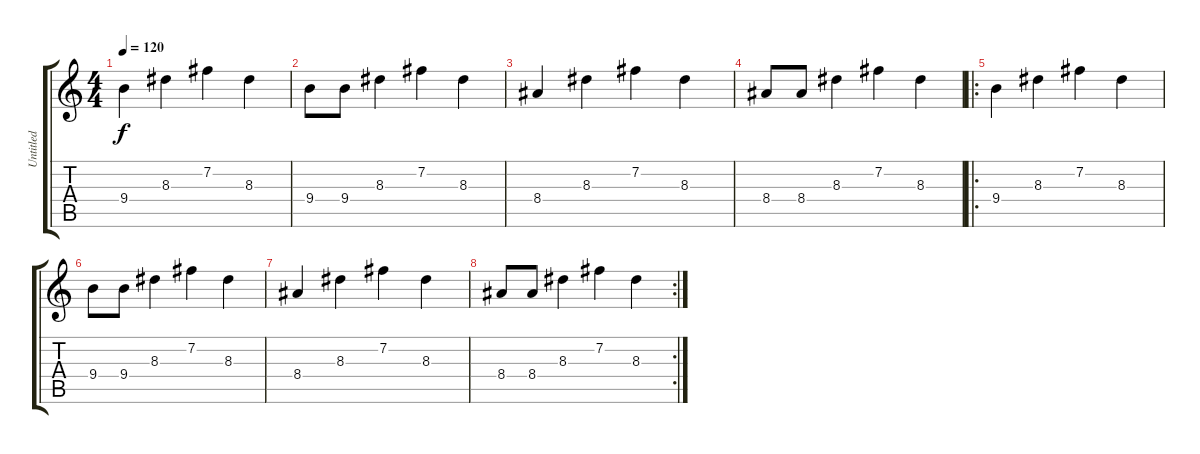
\track ("Untitled" "Untitled") {instrument acousticguitarsteel}
\staff {score tabs}
\tuning (E4 B3 G3 D3 A2 E2) {hide}
\ts (4 4)
\tempo 120
\clef g2
\ks c
9.4.4{dy f instrument acousticguitarsteel} 8.3.4 7.2.4 8.3.4 |
9.4.8 9.4.8 8.3.4 7.2.4 8.3.4 |
8.4.4 8.3.4 7.2.4 8.3.4 |
8.4.8 8.4.8 8.3.4 7.2.4 8.3.4 |
\ro
9.4.4 8.3.4 7.2.4 8.3.4 |
9.4.8 9.4.8 8.3.4 7.2.4 8.3.4 |
8.4.4 8.3.4 7.2.4 8.3.4 |
\rc 2
8.4.8 8.4.8 8.3.4 7.2.4 8.3.4
